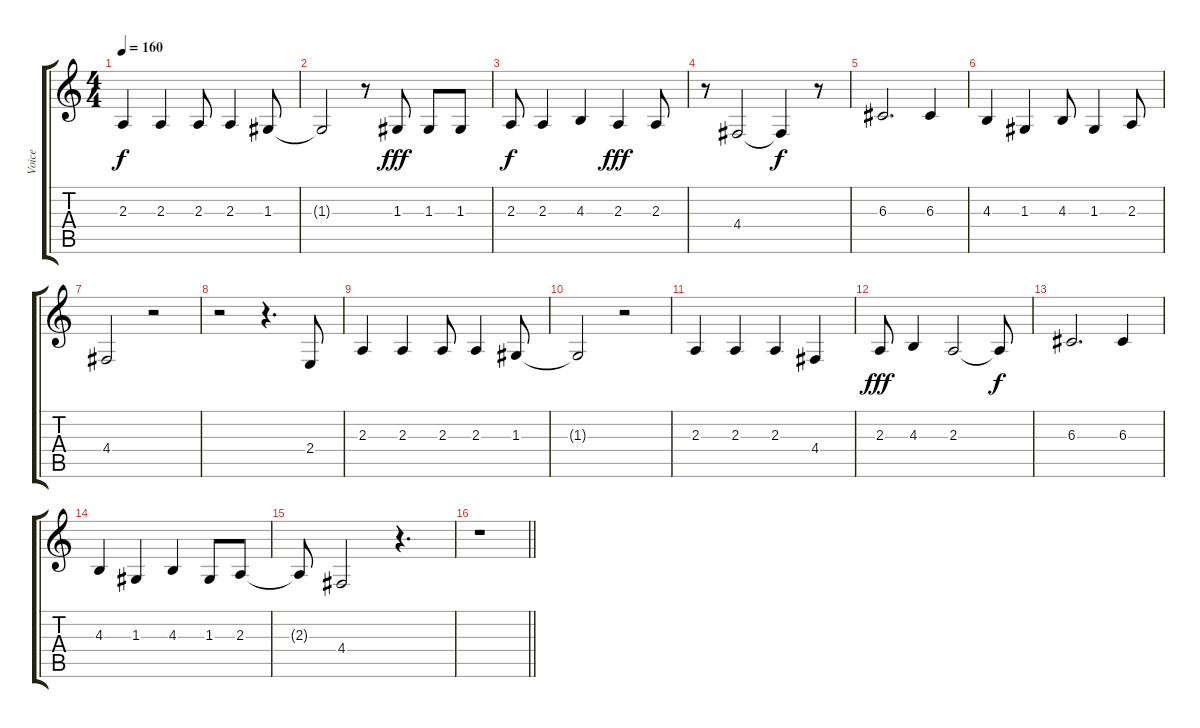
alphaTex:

\track ("Voice" "Voice") {instrument tenorsax}
\staff {score tabs}
\tuning (E4 B3 G3 D3 A2 E2) {hide}
\ts (4 4)
\tempo 160
\clef g2
\ks c
2.3.4{dy f} 2.3.4 2.3.8 2.3.4 1.3.8 |
1.3{t}.2 r.8 1.3.8{dy fff} 1.3.8 1.3.8 |
2.3.8{dy f} 2.3.4 4.3.4 2.3.4{dy fff} 2.3.8 |
r.8 4.4.2 4.4{t}.4{dy f} r.8 |
6.3.2{d} 6.3.4 |
4.3.4 1.3.4 4.3.8 1.3.4 2.3.8 |
4.4.2 r.2 |
r.2 r.4{d} 2.4.8 |
2.3.4 2.3.4 2.3.8 2.3.4 1.3.8 |
1.3{t}.2 r.2 |
2.3.4 2.3.4 2.3.4 4.4.4 |
2.3.8{dy fff} 4.3.4 2.3.2 2.3{t}.8{dy f} |
6.3.2{d} 6.3.4 |
4.3.4 1.3.4 4.3.4 1.3.8 2.3.8 |
2.3{t}.8 4.4.2 r.4{d} |
\barLineRight lightlight
r.1
